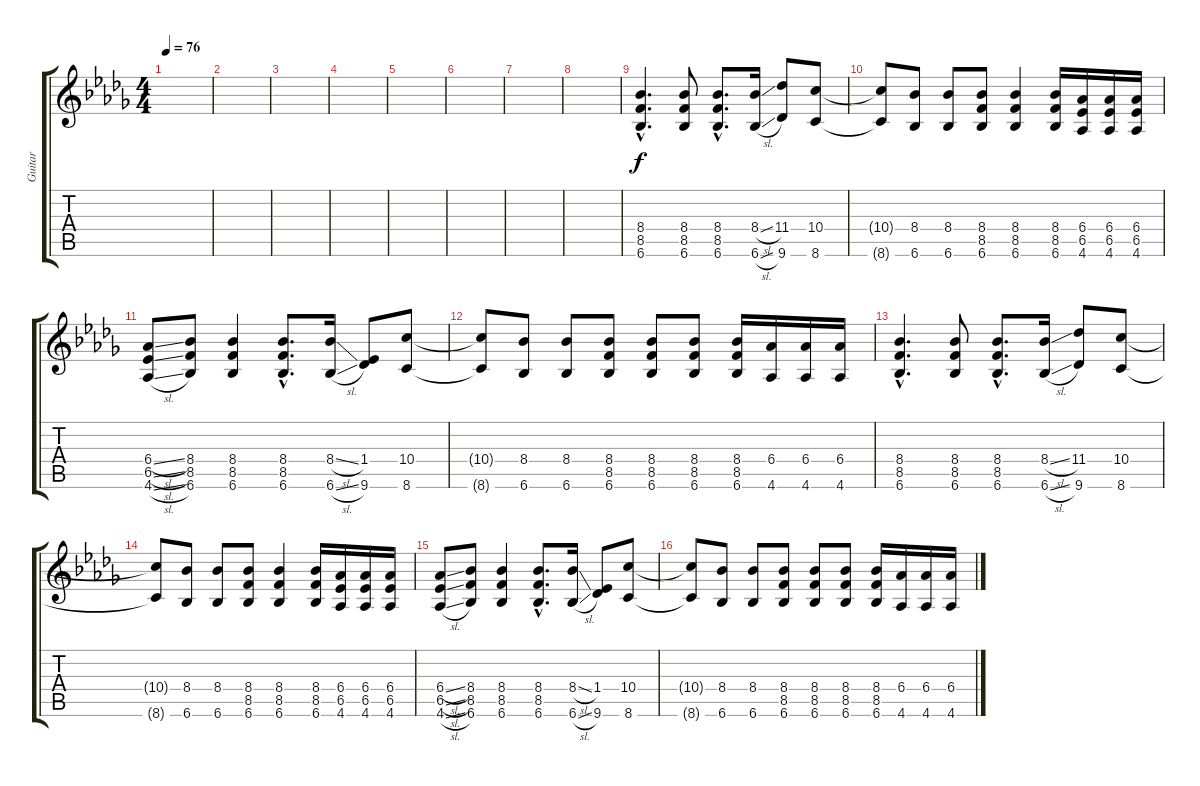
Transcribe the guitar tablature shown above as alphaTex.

\track ("Guitar" "Guitar") {instrument overdrivenguitar}
\staff {score tabs}
\tuning (E4 B3 G3 D3 A2 E2) {hide}
\ts (4 4)
\tempo 76
\clef g2
\ks db
|
|
|
|
|
|
|
|
(8.4{hac} 8.5{hac} 6.6{hac}).4{d} (8.4 8.5 6.6).8 (8.4{hac} 8.5{hac} 6.6{hac}).8{d} (8.4{sl} 6.6{sl}).16 (11.4 9.6).8 (10.4 8.6).8 |
(10.4{t} 8.6{t}).8 (8.4 6.6).8 (8.4 6.6).8 (8.4 8.5 6.6).8 (8.4 8.5 6.6).4 (8.4 8.5 6.6).16 (6.4 6.5 4.6).16 (6.4 6.5 4.6).16 (6.4 6.5 4.6).16 |
(6.4{sl} 6.5{sl} 4.6{sl}).8 (8.4 8.5 6.6).8 (8.4 8.5 6.6).4 (8.4{hac} 8.5{hac} 6.6{hac}).8{d} (8.4{sl} 6.6{sl}).16 (1.4 9.6).8 (10.4 8.6).8 |
(10.4{t} 8.6{t}).8 (8.4 6.6).8 (8.4 6.6).8 (8.4 8.5 6.6).8 (8.4 8.5 6.6).8 (8.4 8.5 6.6).8 (8.4 8.5 6.6).16 (6.4 4.6).16 (6.4 4.6).16 (6.4 4.6).16 |
(8.4{hac} 8.5{hac} 6.6{hac}).4{d} (8.4 8.5 6.6).8 (8.4{hac} 8.5{hac} 6.6{hac}).8{d} (8.4{sl} 6.6{sl}).16 (11.4 9.6).8 (10.4 8.6).8 |
(10.4{t} 8.6{t}).8 (8.4 6.6).8 (8.4 6.6).8 (8.4 8.5 6.6).8 (8.4 8.5 6.6).4 (8.4 8.5 6.6).16 (6.4 6.5 4.6).16 (6.4 6.5 4.6).16 (6.4 6.5 4.6).16 |
(6.4{sl} 6.5{sl} 4.6{sl}).8 (8.4 8.5 6.6).8 (8.4 8.5 6.6).4 (8.4{hac} 8.5{hac} 6.6{hac}).8{d} (8.4{sl} 6.6{sl}).16 (1.4 9.6).8 (10.4 8.6).8 |
(10.4{t} 8.6{t}).8 (8.4 6.6).8 (8.4 6.6).8 (8.4 8.5 6.6).8 (8.4 8.5 6.6).8 (8.4 8.5 6.6).8 (8.4 8.5 6.6).16 (6.4 4.6).16 (6.4 4.6).16 (6.4 4.6).16
